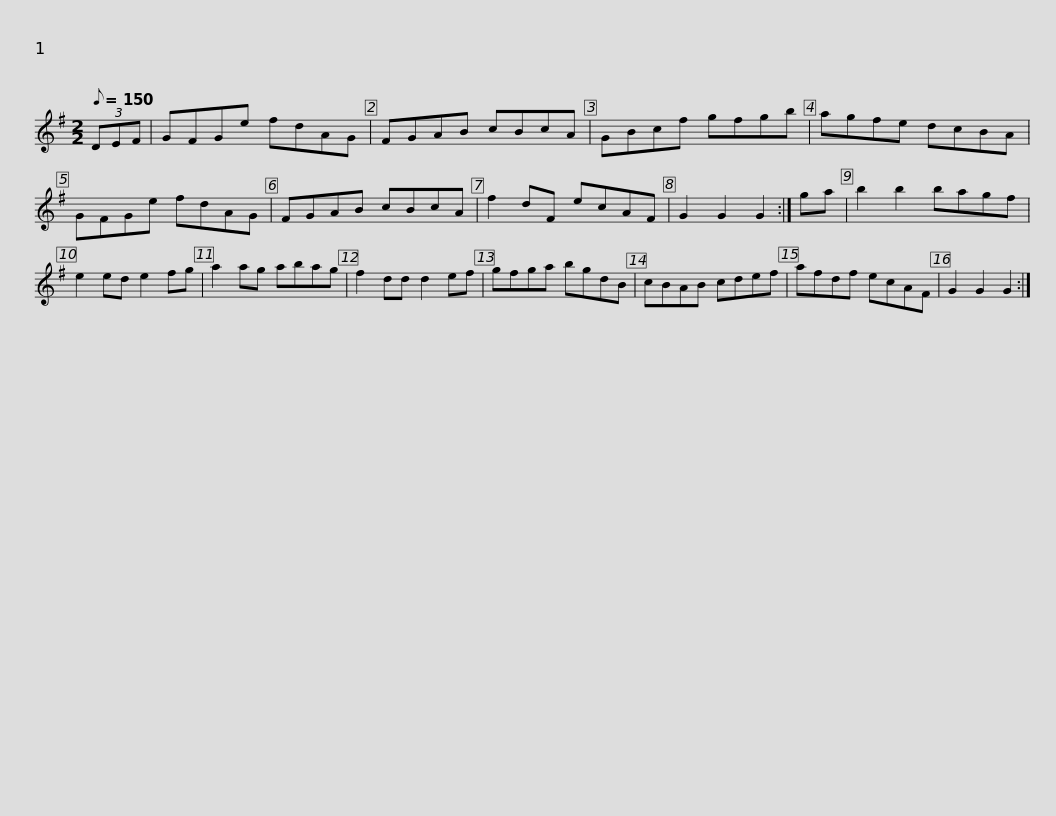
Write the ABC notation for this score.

X:1
L:1/8
Q:1/8=150
M:2/2
I:linebreak $
K:G
V:1 treble
V:1
 (3DEF | GFGe fdAG | FGAB cBcA | GBcf gfgb | agfe dcBA | %5
 GFGe fdAG |$ FGAB cBcA | f2 dF ecAF | G2 G2 G2 :| ga | %10
 b2 b2 bagf | e2 ed e2 fg | a2 ag abag |$ f2 dd d2 ef | gfga bgdB | %15
 cBAB cdef | afdf ecAF | G2 G2 G2 :| %18
